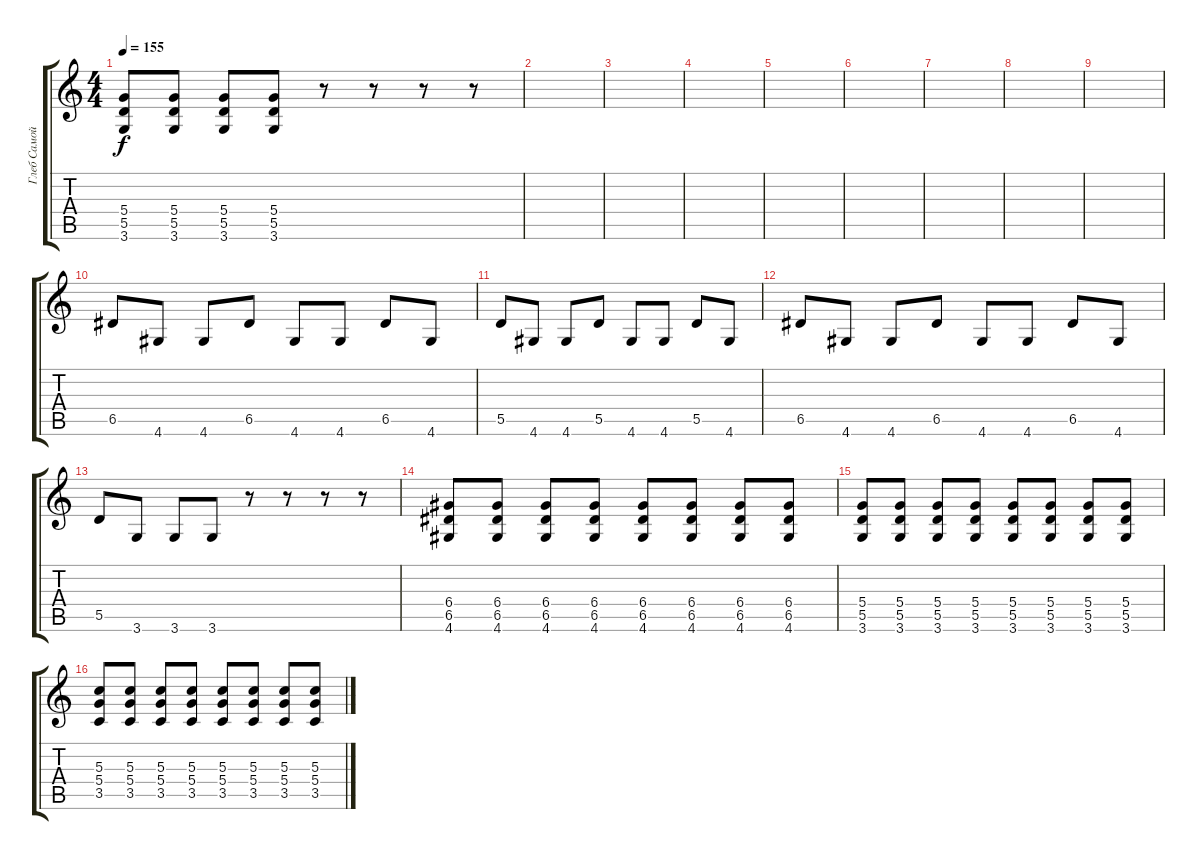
\track ("Глеб Самойлов" "Глеб Самой") {instrument distortionguitar}
\staff {score tabs}
\tuning (E4 B3 G3 D3 A2 E2) {hide}
\ts (4 4)
\tempo 155
\clef g2
\ks c
(5.4 5.5 3.6).8{dy f} (5.4 5.5 3.6).8 (5.4 5.5 3.6).8 (5.4 5.5 3.6).8 r.8 r.8 r.8 r.8 |
|
|
|
|
|
|
|
|
6.5.8 4.6.8 4.6.8 6.5.8 4.6.8 4.6.8 6.5.8 4.6.8 |
5.5.8 4.6.8 4.6.8 5.5.8 4.6.8 4.6.8 5.5.8 4.6.8 |
6.5.8 4.6.8 4.6.8 6.5.8 4.6.8 4.6.8 6.5.8 4.6.8 |
5.5.8 3.6.8 3.6.8 3.6.8 r.8 r.8 r.8 r.8 |
(6.4 6.5 4.6).8 (6.4 6.5 4.6).8 (6.4 6.5 4.6).8 (6.4 6.5 4.6).8 (6.4 6.5 4.6).8 (6.4 6.5 4.6).8 (6.4 6.5 4.6).8 (6.4 6.5 4.6).8 |
(5.4 5.5 3.6).8 (5.4 5.5 3.6).8 (5.4 5.5 3.6).8 (5.4 5.5 3.6).8 (5.4 5.5 3.6).8 (5.4 5.5 3.6).8 (5.4 5.5 3.6).8 (5.4 5.5 3.6).8 |
(5.3 5.4 3.5).8 (5.3 5.4 3.5).8 (5.3 5.4 3.5).8 (5.3 5.4 3.5).8 (5.3 5.4 3.5).8 (5.3 5.4 3.5).8 (5.3 5.4 3.5).8 (5.3 5.4 3.5).8
